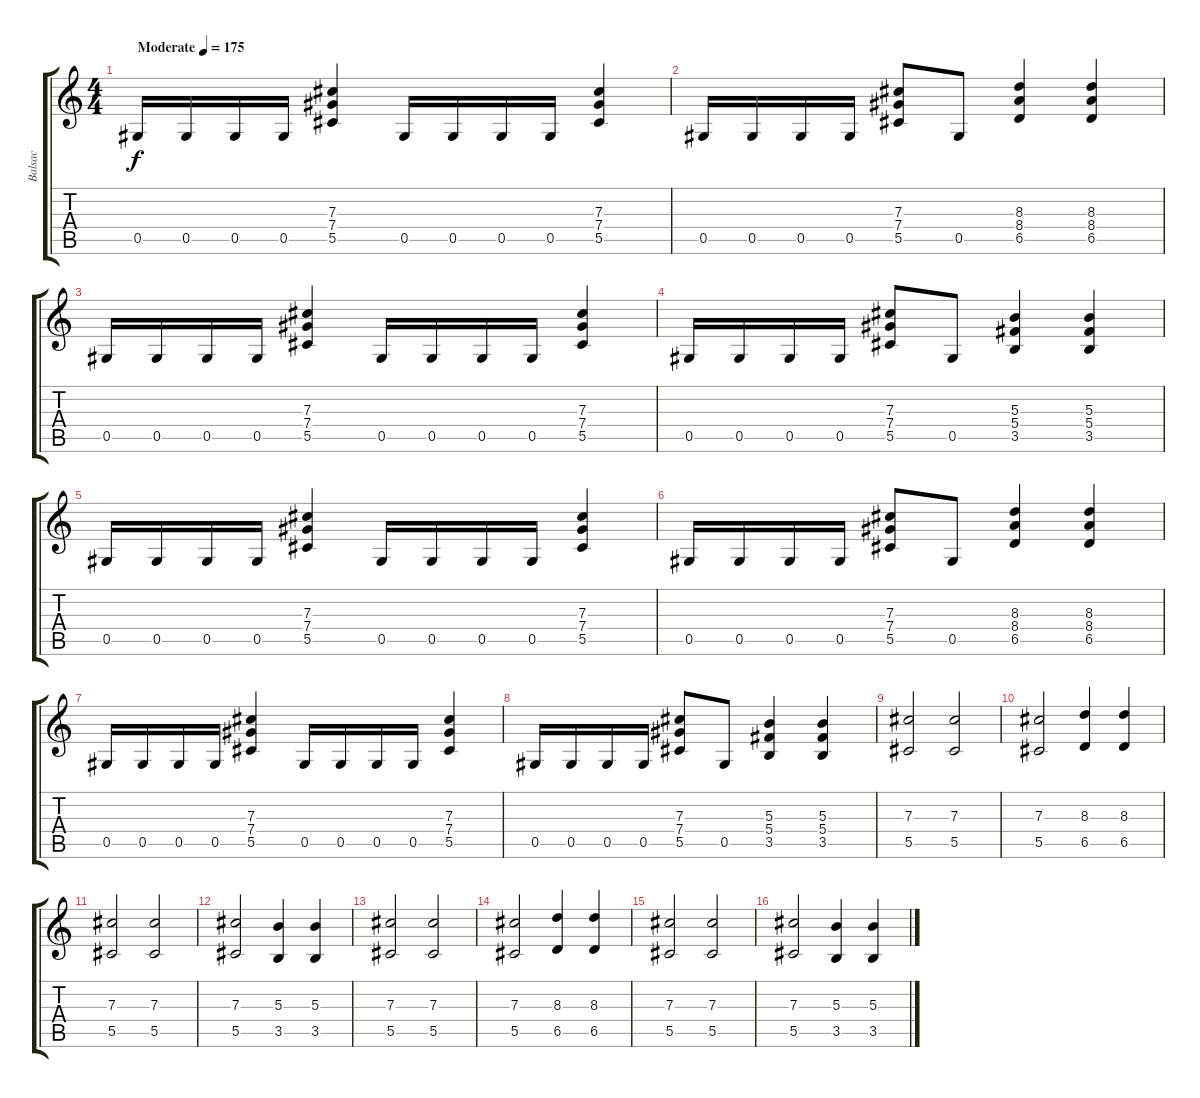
\track ("Balsac" "Balsac") {instrument distortionguitar}
\staff {score tabs}
\tuning (Eb4 Bb3 Gb3 Db3 Ab2 Eb2) {hide}
\ts (4 4)
\tempo (175 "Moderate")
\clef g2
\ks c
0.5.16{dy f instrument distortionguitar} 0.5.16 0.5.16 0.5.16 (7.3 7.4 5.5).4 0.5.16 0.5.16 0.5.16 0.5.16 (7.3 7.4 5.5).4 |
0.5.16 0.5.16 0.5.16 0.5.16 (7.3 7.4 5.5).8 0.5.8 (8.3 8.4 6.5).4 (8.3 8.4 6.5).4 |
0.5.16 0.5.16 0.5.16 0.5.16 (7.3 7.4 5.5).4 0.5.16 0.5.16 0.5.16 0.5.16 (7.3 7.4 5.5).4 |
0.5.16 0.5.16 0.5.16 0.5.16 (7.3 7.4 5.5).8 0.5.8 (5.3 5.4 3.5).4 (5.3 5.4 3.5).4 |
0.5.16 0.5.16 0.5.16 0.5.16 (7.3 7.4 5.5).4 0.5.16 0.5.16 0.5.16 0.5.16 (7.3 7.4 5.5).4 |
0.5.16 0.5.16 0.5.16 0.5.16 (7.3 7.4 5.5).8 0.5.8 (8.3 8.4 6.5).4 (8.3 8.4 6.5).4 |
0.5.16 0.5.16 0.5.16 0.5.16 (7.3 7.4 5.5).4 0.5.16 0.5.16 0.5.16 0.5.16 (7.3 7.4 5.5).4 |
0.5.16 0.5.16 0.5.16 0.5.16 (7.3 7.4 5.5).8 0.5.8 (5.3 5.4 3.5).4 (5.3 5.4 3.5).4 |
(7.3 5.5).2 (7.3 5.5).2 |
(7.3 5.5).2 (8.3 6.5).4 (8.3 6.5).4 |
(7.3 5.5).2 (7.3 5.5).2 |
(7.3 5.5).2 (5.3 3.5).4 (5.3 3.5).4 |
(7.3 5.5).2 (7.3 5.5).2 |
(7.3 5.5).2 (8.3 6.5).4 (8.3 6.5).4 |
(7.3 5.5).2 (7.3 5.5).2 |
(7.3 5.5).2 (5.3 3.5).4 (5.3 3.5).4
